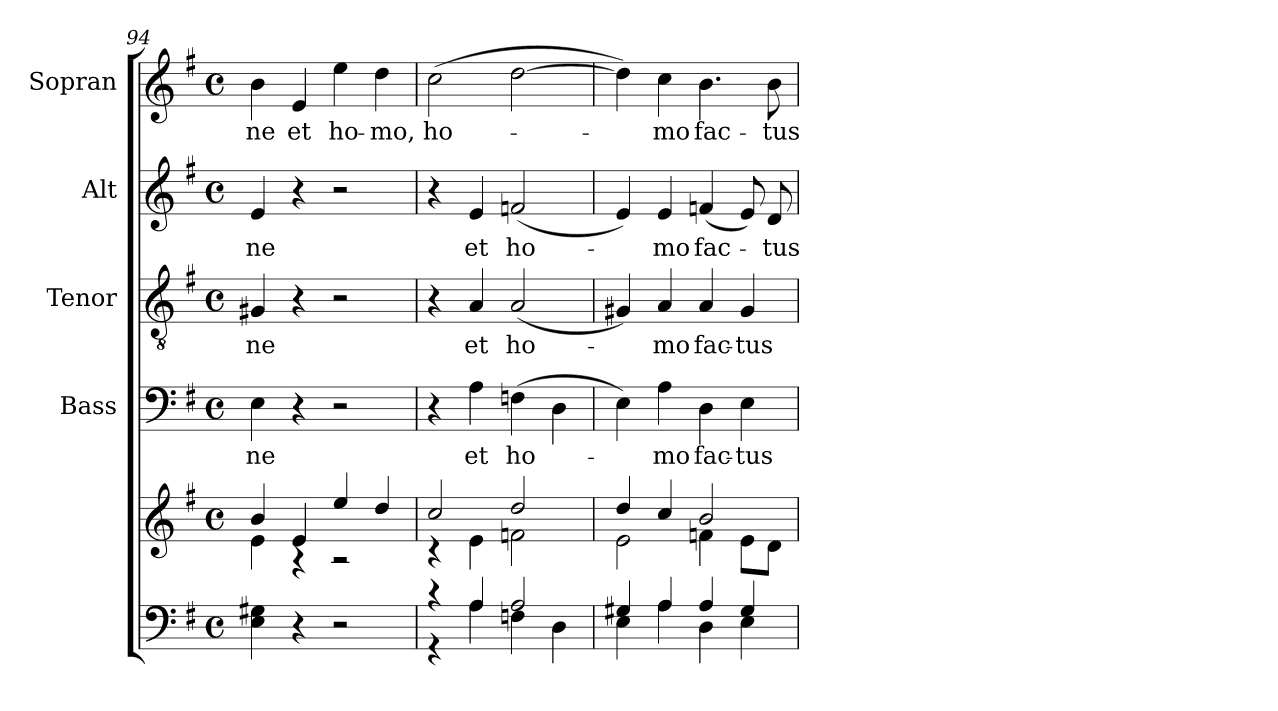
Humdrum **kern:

**kern	**kern	**kern	**text	**kern	**text	**kern	**text	**kern	**text
*part5	*part5	*part4	*part4	*part3	*part3	*part2	*part2	*part1	*part1
*staff6	*staff5	*staff4	*staff4	*staff3	*staff3	*staff2	*staff2	*staff1	*staff1
*	*	*I"Bass	*	*I"Tenor	*	*I"Alt	*	*I"Sopran	*
*	*	*I'B	*	*I'T	*	*I'A	*	*I'S	*
*clefF4	*clefG2	*clefF4	*	*clefGv2	*	*clefG2	*	*clefG2	*
*k[f#]	*k[f#]	*k[f#]	*	*k[f#]	*	*k[f#]	*	*k[f#]	*
*G:	*G:	*G:	*	*G:	*	*G:	*	*G:	*
*M4/4	*M4/4	*M4/4	*	*M4/4	*	*M4/4	*	*M4/4	*
*met(c)	*met(c)	*met(c)	*	*met(c)	*	*met(c)	*	*met(c)	*
=94	=94	=94	=94	=94	=94	=94	=94	=94	=94
*	*^	*	*	*	*	*	*	*	*
!	!	!	!	!LO:LY:b	!	!LO:LY:b	!	!LO:LY:b	!	!LO:LY:b
4E\ 4G#X\	4b/	4e\	4E\	-ne	4G#X/	-ne	4e/	-ne	4b\	-ne
!	!	!	!	!	!	!	!	!	!	!LO:LY:b
4r	4e/	4rG	4r	.	4r	.	4r	.	4e/	et
!	!	!	!	!	!	!	!	!	!	!LO:LY:b
2r	4ee/	2rA	2r	.	2r	.	2r	.	4ee\	ho-
!	!	!	!	!	!	!	!	!	!	!LO:LY:b
.	4dd/	.	.	.	.	.	.	.	4dd\	-mo,
!!LO:PB:g=z
=95	=95	=95	=95	=95	=95	=95	=95	=95	=95	=95
*^	*	*	*	*	*	*	*	*	*	*
!	!	!	!	!	!	!	!	!	!	!	!LO:LY:b
4r	4r	2cc/	4rc	4r	.	4r	.	4r	.	(>2cc\	ho-
!	!	!	!	!	!LO:LY:b	!	!LO:LY:b	!	!LO:LY:b	!	!
4A/	4A\	.	4e\	4A\	et	4A/	et	4e/	et	.	.
!	!	!	!	!	!LO:LY:b	!	!LO:LY:b	!	!LO:LY:b	!	!
2A/	4Fn\	2dd/	2fn\	(>4Fn\	ho-	(<2A/	ho-	(<2fn/	ho-	[2dd\	.
.	4D\	.	.	4D\	.	.	.	.	.	.	.
=96	=96	=96	=96	=96	=96	=96	=96	=96	=96	=96	=96
4G#X/	4E\	4dd/	2e\	4E\)	.	4G#X/)	.	4e/)	.	4dd\])	.
!	!	!	!	!	!LO:LY:b	!	!LO:LY:b	!	!LO:LY:b	!	!LO:LY:b
4A/	4A\	4cc/	.	4A\	-mo	4A/	-mo	4e/	-mo	4cc\	-mo
!	!	!	!	!	!LO:LY:b	!	!LO:LY:b	!	!LO:LY:b	!	!LO:LY:b
4A/	4D\	2b/	4fn\	4D\	fac-	4A/	fac-	(<4fn/	fac-	4.b\	fac-
!	!	!	!	!	!LO:LY:b	!	!LO:LY:b	!	!	!	!
4G#/	4E\	.	8e\L	4E\	-tus	4G#/	-tus	8e/)	.	.	.
!	!	!	!	!	!	!	!	!	!LO:LY:b	!	!LO:LY:b
.	.	.	8d\J	.	.	.	.	8d/	-tus	8b\	-tus
*v	*v	*	*	*	*	*	*	*	*	*	*
*	*v	*v	*	*	*	*	*	*	*	*
=	=	=	=	=	=	=	=	=	=
*-	*-	*-	*-	*-	*-	*-	*-	*-	*-
